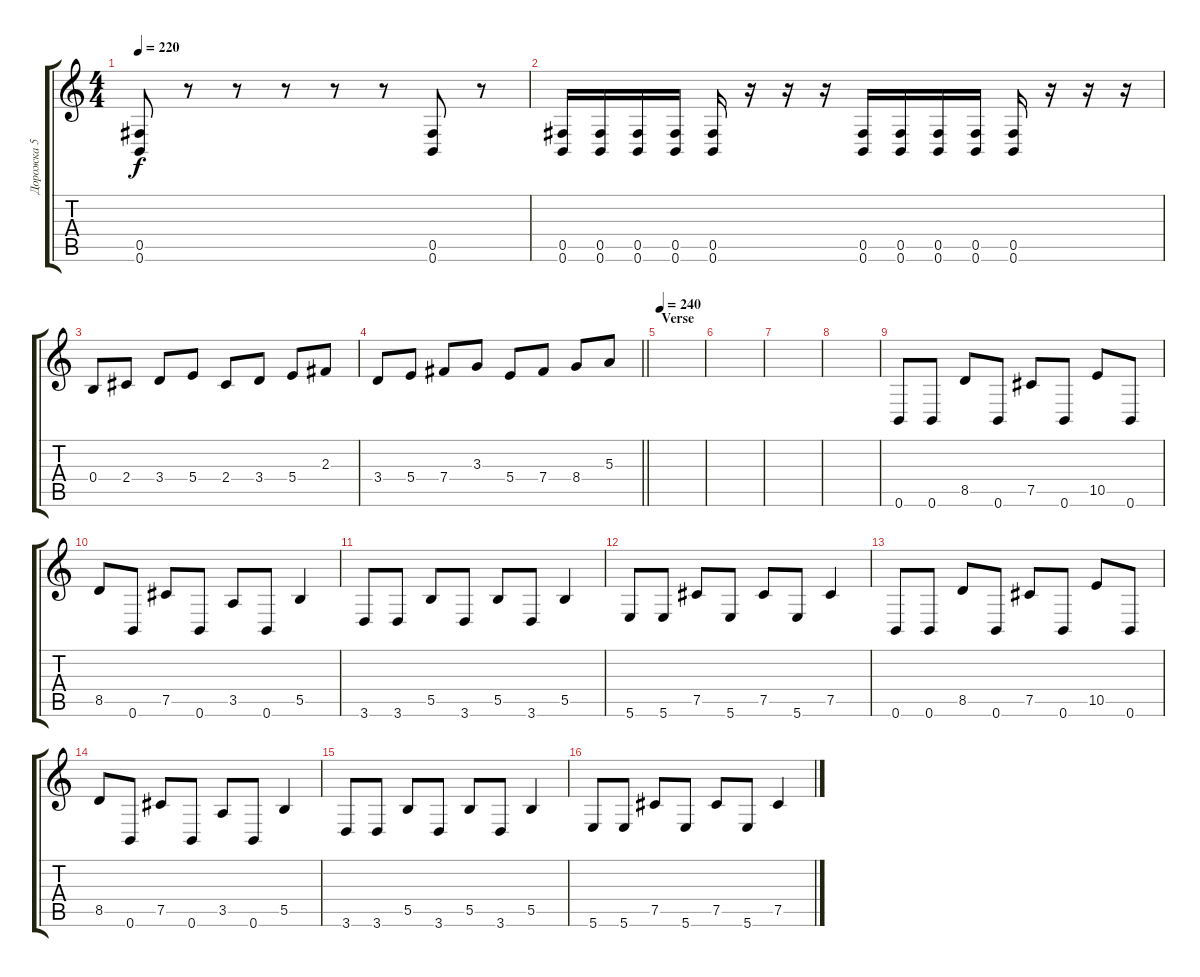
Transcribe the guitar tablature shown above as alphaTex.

\track ("Дорожка 5" "Дорожка 5") {instrument distortionguitar}
\staff {score tabs}
\tuning (Db4 Ab3 E3 B2 Gb2 B1) {hide}
\ts (4 4)
\tempo 220
\clef g2
\ks c
(0.5 0.6).8{dy f} r.8 r.8 r.8 r.8 r.8 (0.5 0.6).8 r.8 |
(0.5 0.6).16 (0.5 0.6).16 (0.5 0.6).16 (0.5 0.6).16 (0.5 0.6).16 r.16 r.16 r.16 (0.5 0.6).16 (0.5 0.6).16 (0.5 0.6).16 (0.5 0.6).16 (0.5 0.6).16 r.16 r.16 r.16 |
0.4.8 2.4.8 3.4.8 5.4.8 2.4.8 3.4.8 5.4.8 2.3.8 |
\barLineRight lightlight
3.4.8 5.4.8 7.4.8 3.3.8 5.4.8 7.4.8 8.4.8 5.3.8 |
\section ("" "Verse")
\tempo 240
|
|
|
|
0.6.8 0.6.8 8.5.8 0.6.8 7.5.8 0.6.8 10.5.8 0.6.8 |
8.5.8 0.6.8 7.5.8 0.6.8 3.5.8 0.6.8 5.5.4 |
3.6.8 3.6.8 5.5.8 3.6.8 5.5.8 3.6.8 5.5.4 |
5.6.8 5.6.8 7.5.8 5.6.8 7.5.8 5.6.8 7.5.4 |
0.6.8 0.6.8 8.5.8 0.6.8 7.5.8 0.6.8 10.5.8 0.6.8 |
8.5.8 0.6.8 7.5.8 0.6.8 3.5.8 0.6.8 5.5.4 |
3.6.8 3.6.8 5.5.8 3.6.8 5.5.8 3.6.8 5.5.4 |
5.6.8 5.6.8 7.5.8 5.6.8 7.5.8 5.6.8 7.5.4
